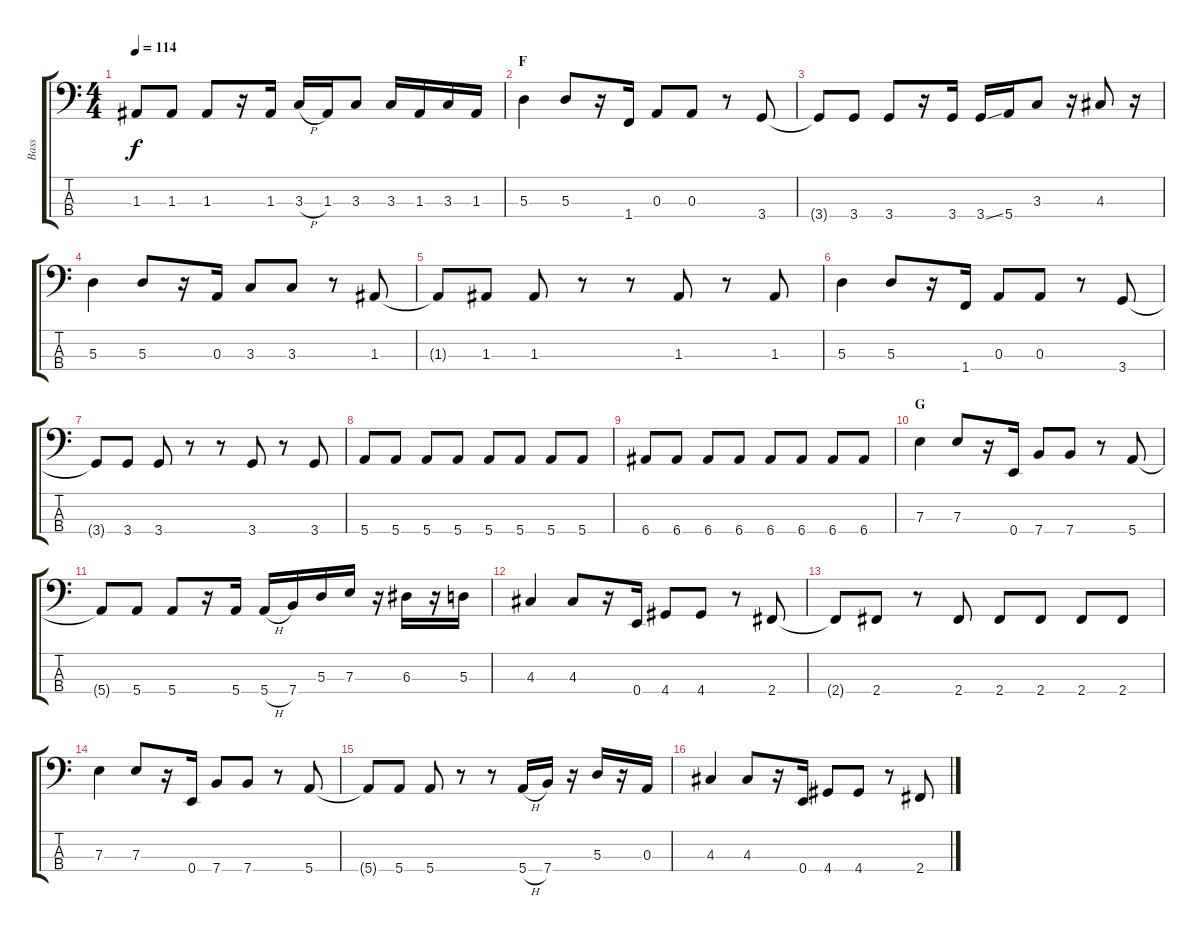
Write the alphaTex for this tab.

\track ("Bass" "Bass") {instrument electricbassfinger}
\staff {score tabs}
\tuning (G2 D2 A1 E1) {hide}
\ts (4 4)
\tempo 114
\clef f4
\ks c
1.3{t}.8{dy f} 1.3.8 1.3.8 r.16 1.3.16 3.3{h}.16 1.3.16 3.3.8 3.3.16 1.3.16 3.3.16 1.3.16 |
\section ("" "F")
5.3.4 5.3.8 r.16 1.4.16 0.3.8 0.3.8 r.8 3.4.8 |
3.4{t}.8 3.4.8 3.4.8 r.16 3.4.16 3.4{ss}.16 5.4.16 3.3.8 r.16 4.3.8 r.16 |
5.3.4 5.3.8 r.16 0.3.16 3.3.8 3.3.8 r.8 1.3.8 |
1.3{t}.8 1.3.8 1.3.8 r.8 r.8 1.3.8 r.8 1.3.8 |
5.3.4 5.3.8 r.16 1.4.16 0.3.8 0.3.8 r.8 3.4.8 |
3.4{t}.8 3.4.8 3.4.8 r.8 r.8 3.4.8 r.8 3.4.8 |
5.4.8 5.4.8 5.4.8 5.4.8 5.4.8 5.4.8 5.4.8 5.4.8 |
6.4.8 6.4.8 6.4.8 6.4.8 6.4.8 6.4.8 6.4.8 6.4.8 |
\section ("" "G")
7.3.4 7.3.8 r.16 0.4.16 7.4.8 7.4.8 r.8 5.4.8 |
5.4{t}.8 5.4.8 5.4.8 r.16 5.4.16 5.4{h}.16 7.4.16 5.3.16 7.3.16 r.16 6.3.16 r.16 5.3.16 |
4.3.4 4.3.8 r.16 0.4.16 4.4.8 4.4.8 r.8 2.4.8 |
2.4{t}.8 2.4.8 r.8 2.4.8 2.4.8 2.4.8 2.4.8 2.4.8 |
7.3.4 7.3.8 r.16 0.4.16 7.4.8 7.4.8 r.8 5.4.8 |
5.4{t}.8 5.4.8 5.4.8 r.8 r.8 5.4{h}.16 7.4.16 r.16 5.3.16 r.16 0.3.16 |
4.3.4 4.3.8 r.16 0.4.16 4.4.8 4.4.8 r.8 2.4.8
